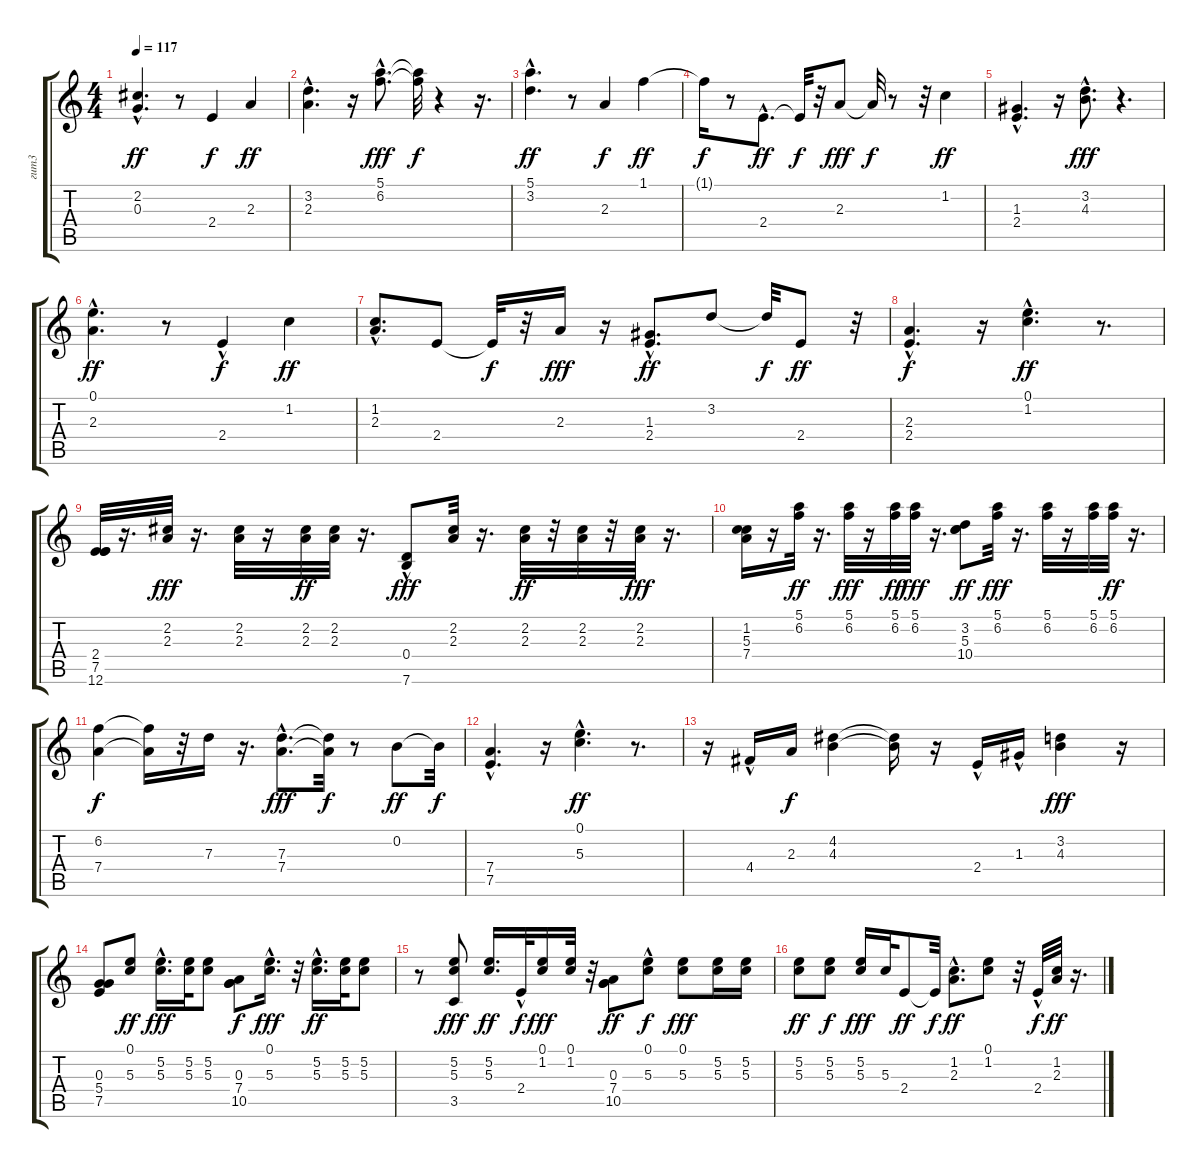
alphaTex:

\track ("гит3" "гит3") {instrument acousticguitarsteel}
\staff {score tabs}
\tuning (E4 B3 G3 D3 A2 E2) {hide}
\ts (4 4)
\tempo 117
\clef g2
\ks c
(2.2{hac} 0.3{hac}).4{d dy ff} r.8 2.4.4{dy f} 2.3.4{dy ff} |
(3.2{hac} 2.3{hac}).4{d} r.16 (5.1{hac} 6.2{hac}).8{d dy fff} (5.1{t} 6.2{t}).32{dy f} r.4 r.16{d} |
(5.1{hac} 3.2{hac}).4{d dy ff} r.8 2.3.4{dy f} 1.1.4{dy ff} |
1.1{t}.16{dy f} r.8 2.4{hac}.8{d dy ff} 2.4{t}.32{dy f} r.32 2.3.8{dy fff} 2.3{t}.32{dy f} r.8 r.32 1.2.4{dy ff} |
(1.3{hac} 2.4{hac}).4{d} r.16 (3.2{hac} 4.3{hac}).8{d dy fff} r.4{d} |
(0.1{hac} 2.3{hac}).4{d dy ff} r.8 2.4{hac}.4{dy f} 1.2.4{dy ff} |
(1.2{hac} 2.3).8{d} 2.4.8 2.4{t}.32{dy f} r.32 2.3.16{dy fff} r.16 (1.3{hac} 2.4{hac}).8{d dy ff} 3.2.8 3.2{t}.32{dy f} 2.4.8{dy ff} r.32 |
(2.3{hac} 2.4{hac}).4{d dy f} r.16 (0.1{hac} 1.2{hac}).4{d dy ff} r.8{d} |
(2.4 7.5 12.6).32 r.16{d} (2.2 2.3).32{dy fff} r.16{d} (2.2 2.3).32 r.16 (2.2 2.3).32{dy ff} (2.2 2.3).32 r.16{d} (0.4{hac} 7.6).8{dy fff} (2.2 2.3).32 r.16{d} (2.2 2.3).32{dy ff} r.32 (2.2 2.3).32 r.32 (2.2 2.3).32{dy fff} r.16{d} |
(1.2 5.3 7.4).16 r.16 (5.1 6.2).32{dy ff} r.16{d} (5.1 6.2).32{dy fff} r.16 (5.1 6.2).32{dy ff} (5.1 6.2).32{dy fff} r.16{d} (3.2 5.3 10.4).8{dy ff} (5.1 6.2).32{dy fff} r.16{d} (5.1 6.2).32 r.16 (5.1 6.2).32 (5.1 6.2).32{dy ff} r.16{d} |
(6.2 7.4).4{dy f} (6.2{t} 7.4{t}).16 r.32 7.3.16 r.16{d} (7.3{hac} 7.4{hac}).8{d dy fff} (7.3{t} 7.4{t}).32{dy f} r.8 0.2.8{dy ff} 0.2{t}.32{dy f} |
(7.4{hac} 7.5{hac}).4{d} r.16 (0.1{hac} 5.3{hac}).4{d dy ff} r.8{d} |
r.16 4.4{hac}.16 2.3.16{dy f} (4.2 4.3).4 (4.2{t} 4.3{t}).16 r.16 2.4{hac}.16 1.3{hac}.16 (3.2 4.3).4{dy fff} r.16 |
(0.3 5.4 7.5).8 (0.1 5.3).8{dy ff} (5.2{hac} 5.3).16{d dy fff} (5.2 5.3).32 (5.2 5.3).8 (0.3 7.4 10.5).8{dy f} (0.1{hac} 5.3).16{d dy fff} r.32 (5.2{hac} 5.3).16{d dy ff} (5.2 5.3).32 (5.2 5.3).8 |
r.8 (5.2 5.3 3.5).8{dy fff} (5.2 5.3).16{d dy ff} 2.4{hac}.32{dy f} (0.1 1.2).16{dy fff} (0.1 1.2).32 r.32 (0.3 7.4 10.5).8{dy ff} (0.1 5.3{hac}).8{dy f} (0.1 5.3).8{dy fff} (5.2 5.3).16 (5.2 5.3).16 |
(5.2 5.3).8{dy ff} (5.2 5.3).8{dy f} (5.2 5.3).16{dy fff} 5.3.32 2.4.8{dy ff} 2.4{t}.32{dy f} (1.2{hac} 2.3).8{d dy ff} (0.1 1.2).8 r.32 2.4{hac}.32{dy f} (1.2 2.3).32{dy ff} r.16{d}
